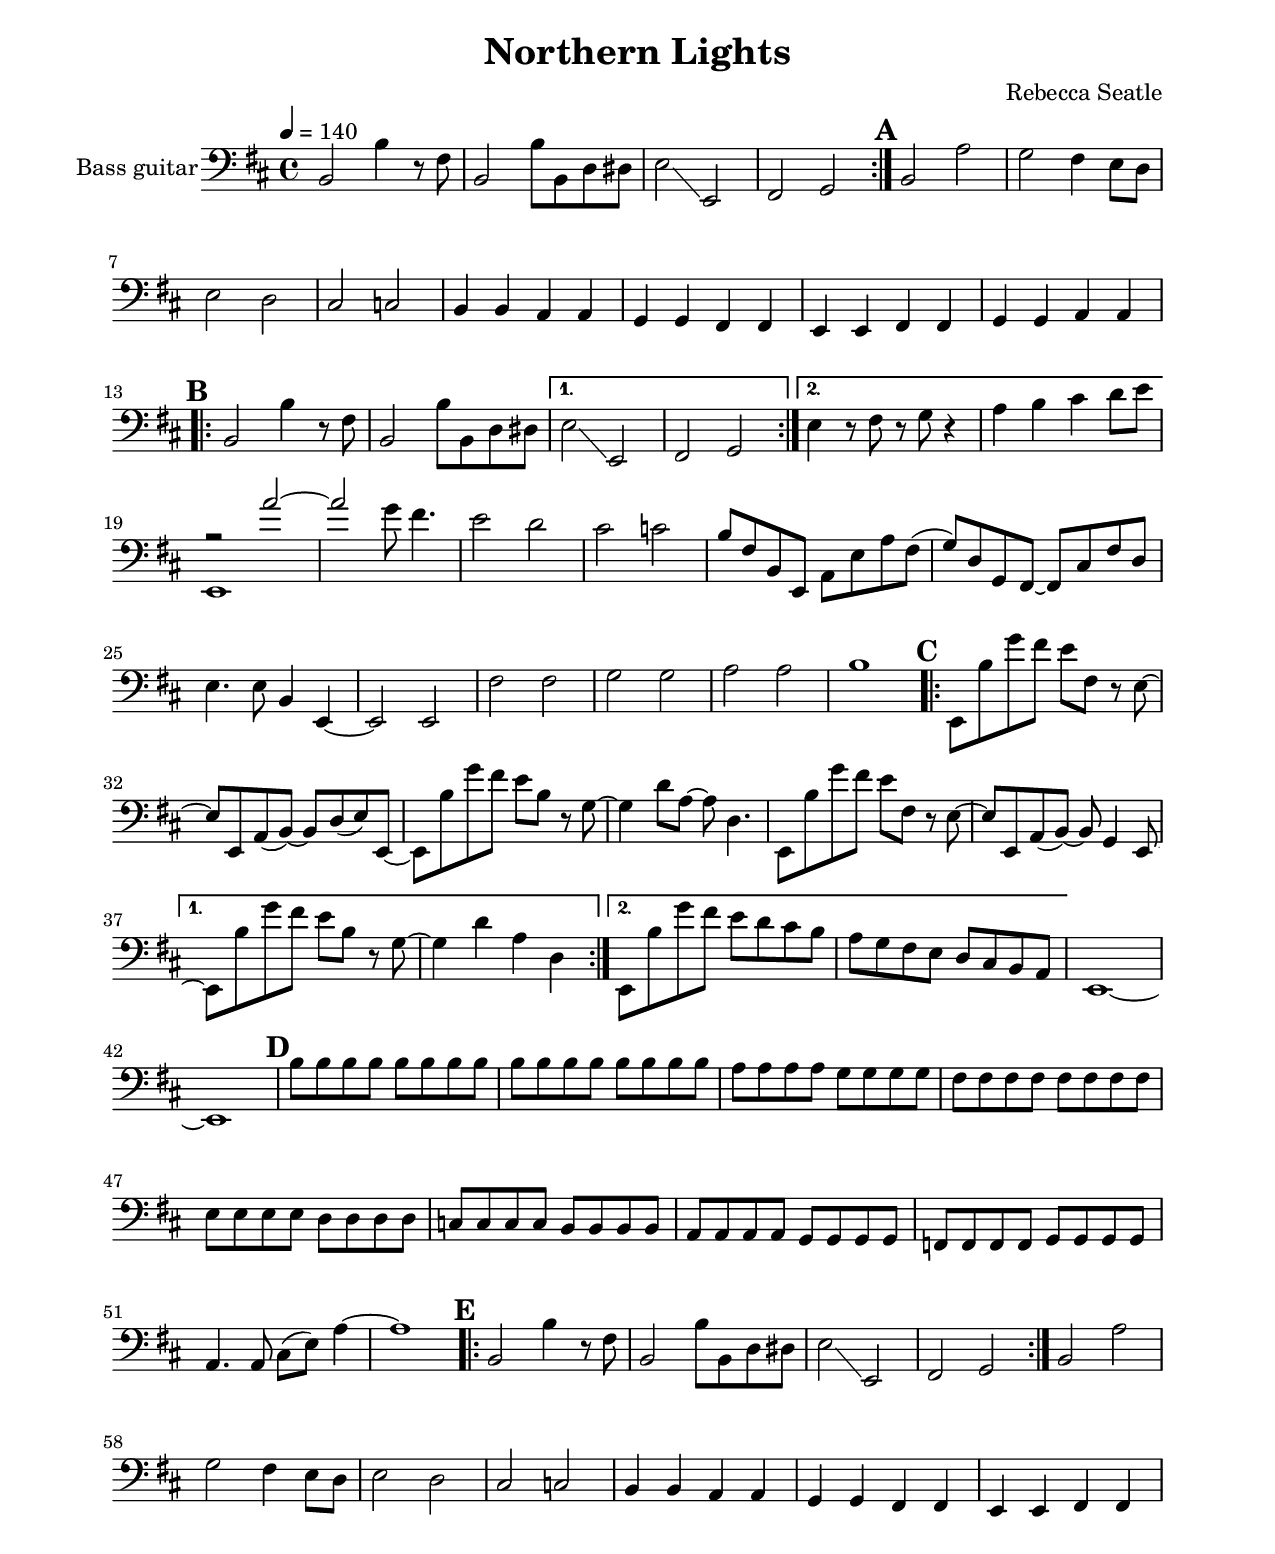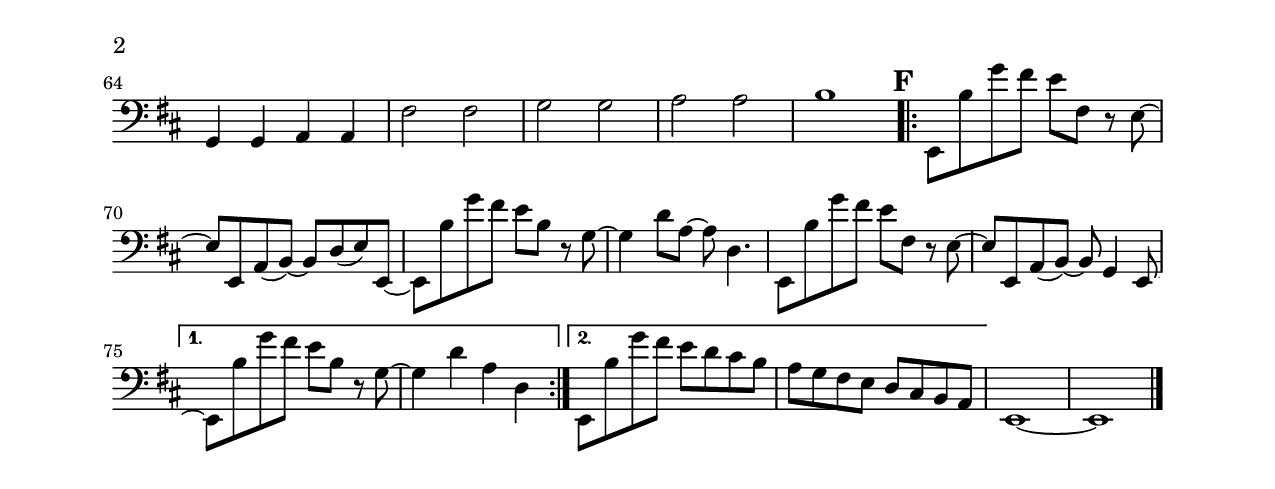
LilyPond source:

\version "2.24.0"

\include "settings.ily"

\header {
  title = "Northern Lights"
  composer = "Rebecca Seatle"
}

verse = \relative b, {
  b2 b'4 r8 fs |

  b,2 b'8 b, d ds |

  e2 \glissando e, |

  fs2 g |
}

chorus = \relative e, {
  \repeat volta 2 {
    e8 b'' g' fs e fs, r e ~ |

    e8 e, a ( b ) ~ b d ( e ) e, ~ |

    e8 b'' g' fs e b r g ~ |

    g4 d'8 a ~ a d,4. |

    e,8 b'' g' fs e fs, r e ~ |

    e8 e, a ( b ) ~ b g4 e8 ~

    \alternative {
      \volta 1 {
        e8 b'' g' fs e b r g ~ |

        g4 d' a d,
      }

      \volta 2 {
        e,8 b'' g' fs e d cs b |

        a8 g fs e d cs b a
      }
    }
  }

  e1 ~ |

  e1 |
}

music = \relative b, {
  \tempo 4 = 140
  \key b \minor
  \time 4/4
  \clef "bass"

  \repeat volta 2 {
    \verse
  }

  \mark \default

  b2 a' |

  g2 fs4 e8 d |

  e2 d |

  cs2 c |

  b4 b a a |

  g4 g fs fs |

  e4 e fs fs |

  g4 g a a |

  \mark \default

  \repeat volta 2 {
    b2 b'4 r8 fs |

    b,2 b'8 b, d ds |

    \alternative {
      \volta 1 {
        e2 \glissando e, |

        fs2 g |
      }

      \volta 2 {
        e'4 r8 fs r g r4 |

        a4 b cs d8 e |
      }
    }
  }

  << {
    r2 a ~ |

    a2
  } \\ {
    e,,1 |

    s2
  } >>

  g''8 fs4. |

  e2 d |

  cs2 c |

  b8 fs b, e, a e' a fs ( |

  g8 ) d g, fs ~ fs cs' fs d8 |

  e4. e8 b4 e, ~ |

  e2 e |

  fs'2 fs |

  g2 g |

  a2 a |

  b1 |

  \mark \default

  \chorus

  \mark \default

  \repeat unfold 8 { b8 } |

  \repeat unfold 8 { b8 } |

  \repeat unfold 4 { a8 } \repeat unfold 4 { g } |

  \repeat unfold 8 { fs8 } |

  \repeat unfold 4 { e8 } \repeat unfold 4 { d } |

  \repeat unfold 4 { c8 } \repeat unfold 4 { b } |

  \repeat unfold 4 { a8 } \repeat unfold 4 { g } |

  \repeat unfold 4 { f8 } \repeat unfold 4 { g } |

  a4. a8 cs ( e ) a4 ~ |

  a1 |

  \mark \default

  \repeat volta 2 {
    \verse
  }

  b,2 a' |

  g2 fs4 e8 d |

  e2 d |

  cs2 c |

  b4 b a a |

  g4 g fs fs |

  e4 e fs fs |

  g4 g a a |

  fs'2 fs |

  g2 g |

  a2 a |

  b1 |

  \mark \default

  \chorus

  \bar "|."
}

\score {
  \new Staff \with {
    instrumentName = "Bass guitar"
  } {
    \music
  }
}
